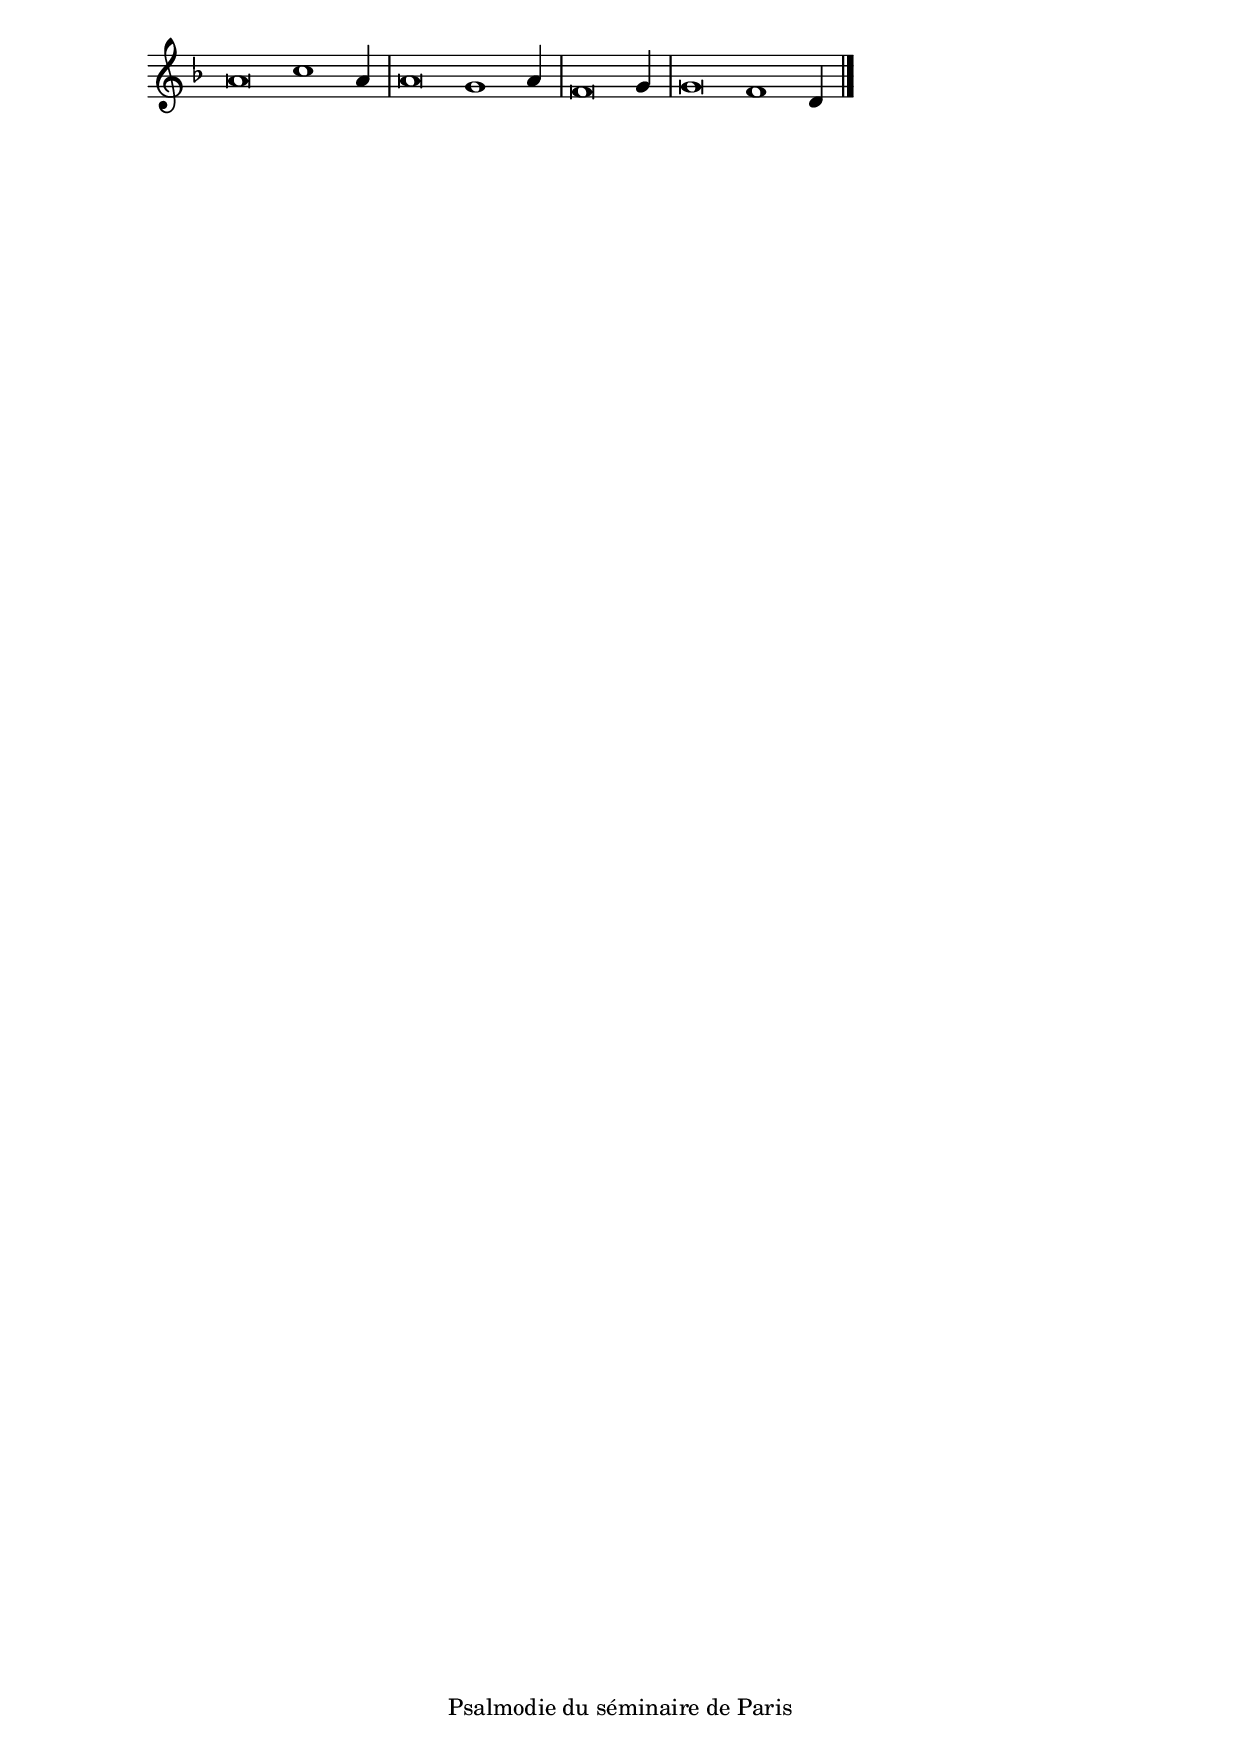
\version "2.20.0"
\language "italiano"

stemOff = \hide Staff.Stem
stemOn  = \undo \stemOff

\header {
  %title = "Psaume 71"
  %tagline = ##f
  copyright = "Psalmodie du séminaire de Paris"
}

\score {
  \new Staff \with { \remove "Time_signature_engraver" }
  \relative
  {
    \key fa \major
    \cadenzaOn
    \stemOff la'\breve do1 \stemOn la4
    \bar "|"
    \stemOff la\breve sol1 \stemOn la4
    \bar "|"
    \stemOff fa\breve \stemOn sol4
    \bar "|"
    \stemOff sol\breve fa1 \stemOn re4
    \bar "|."
  }
}